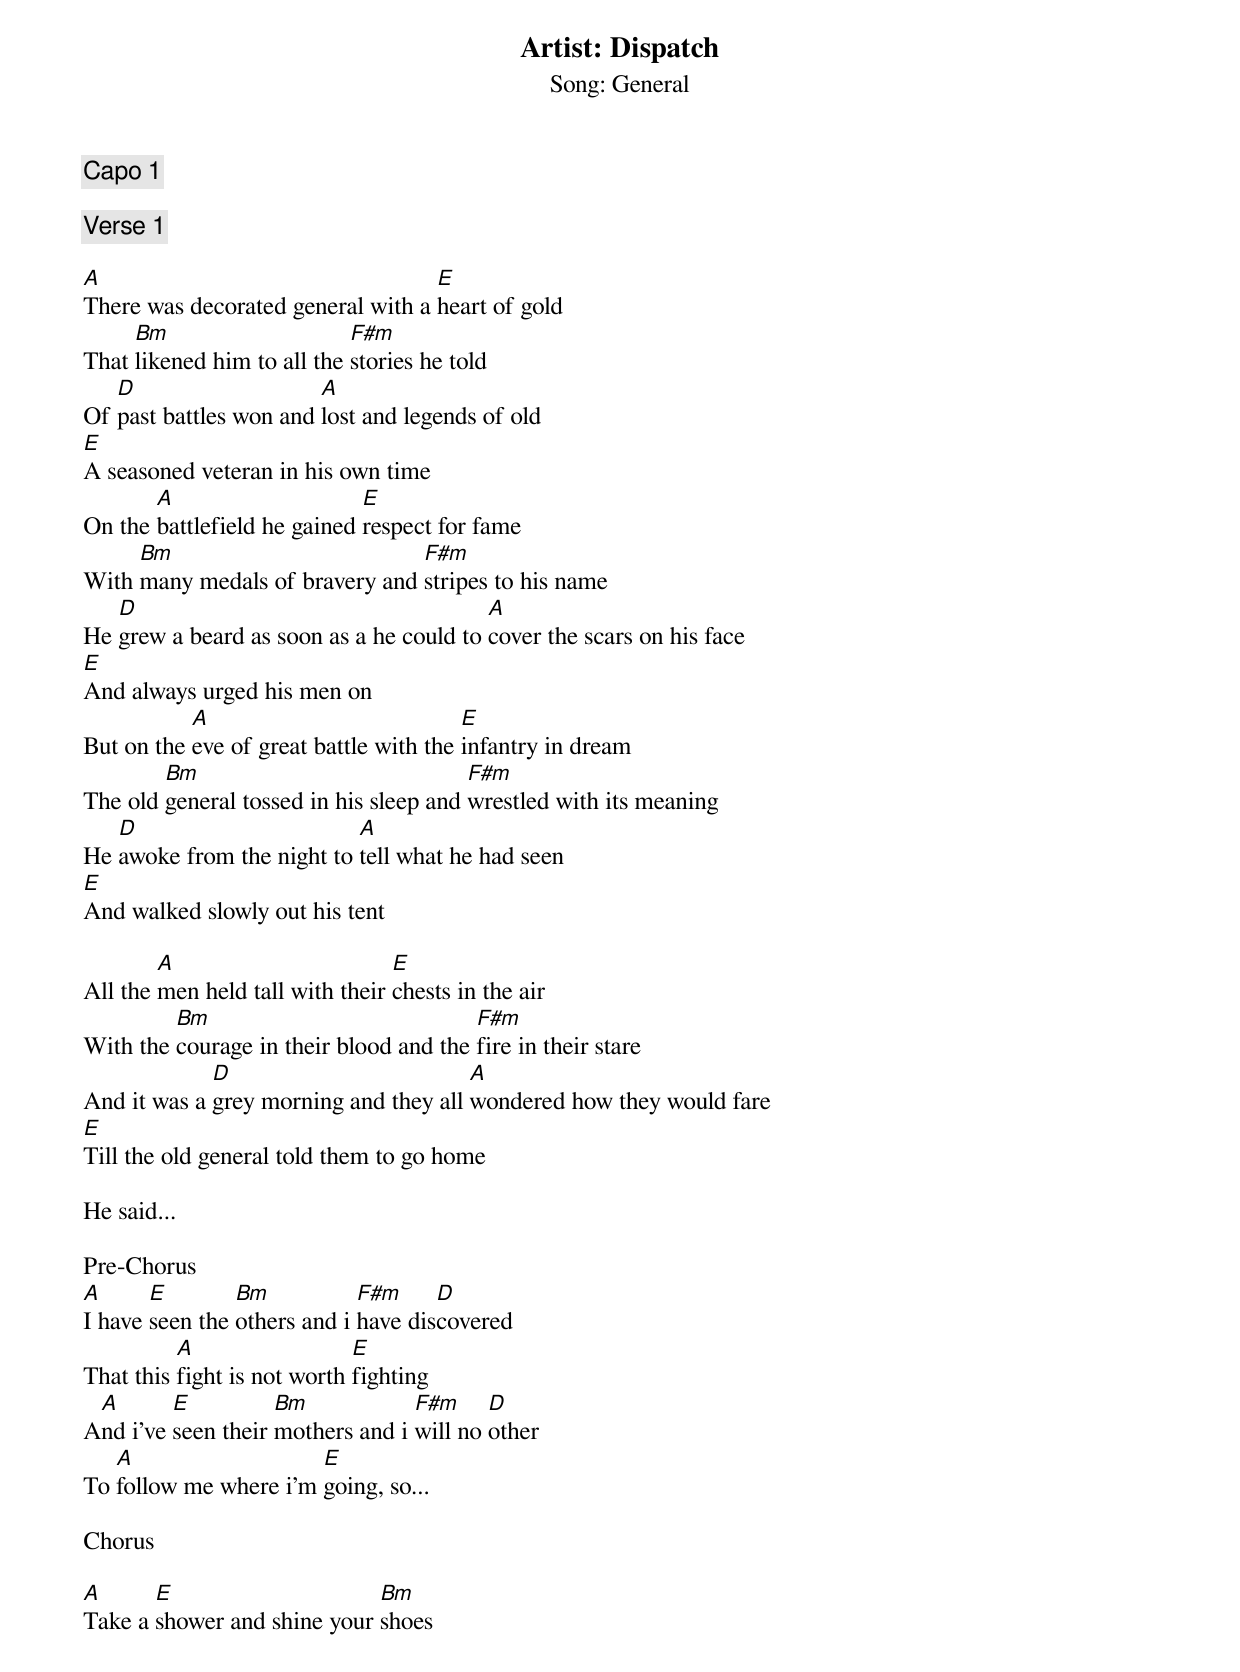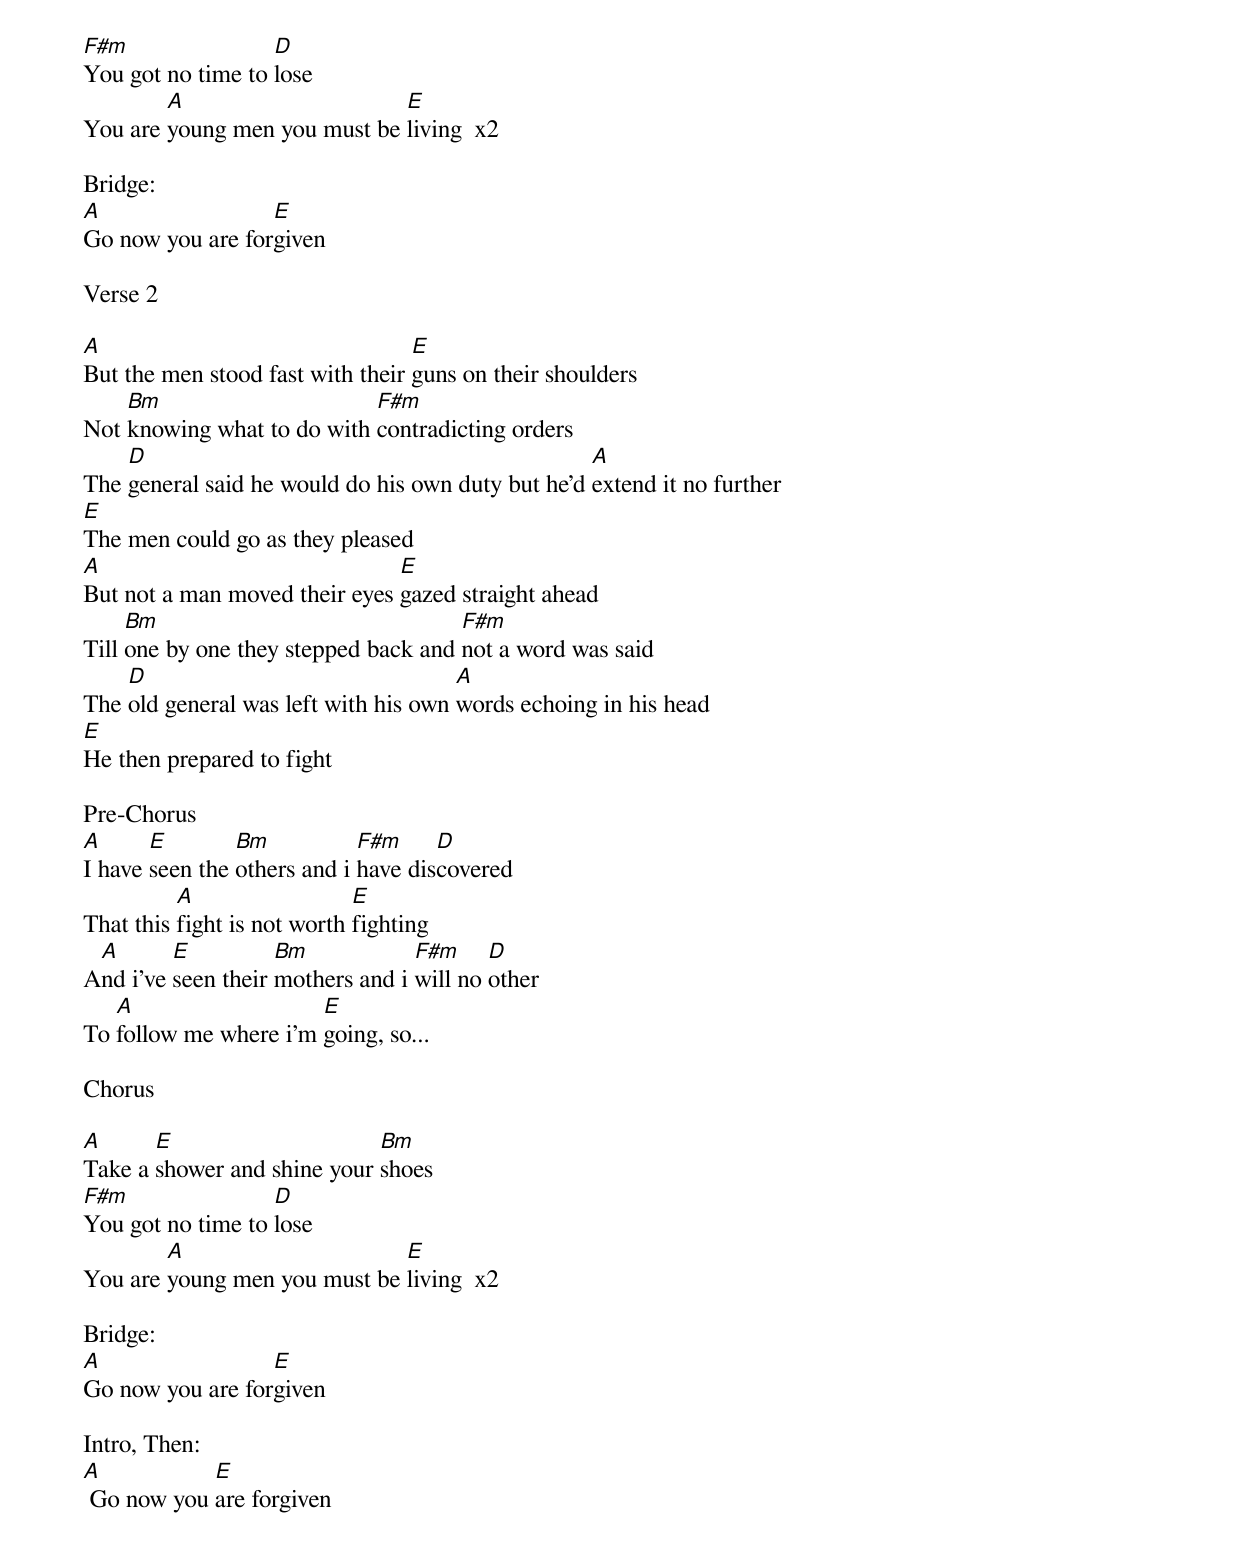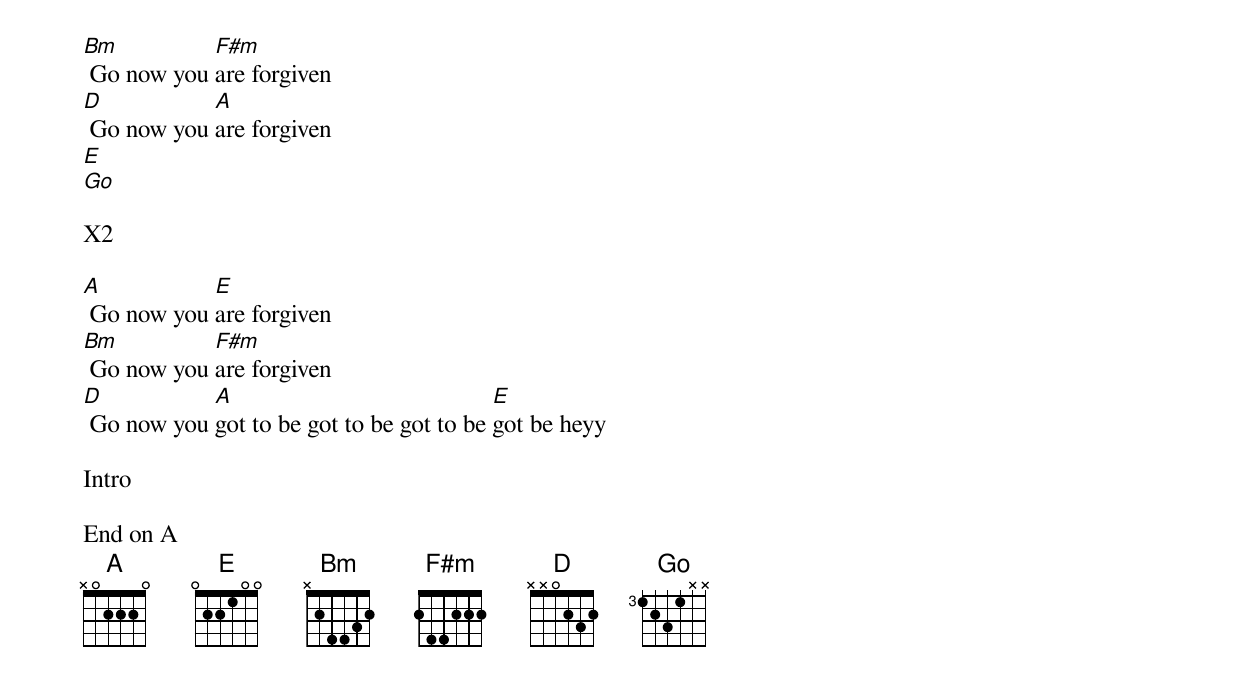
Artist: Dispatch
Song: General

Capo 1

Verse 1

A                                  E
There was decorated general with a heart of gold
     Bm                     F#m
That likened him to all the stories he told
   D                    A
Of past battles won and lost and legends of old
E
A seasoned veteran in his own time
       A                     E
On the battlefield he gained respect for fame
     Bm                         F#m
With many medals of bravery and stripes to his name
   D                                     A
He grew a beard as soon as a he could to cover the scars on his face
E
And always urged his men on
           A                            E
But on the eve of great battle with the infantry in dream
        Bm                              F#m
The old general tossed in his sleep and wrestled with its meaning
   D                       A
He awoke from the night to tell what he had seen
E
And walked slowly out his tent

        A                        E
All the men held tall with their chests in the air
         Bm                             F#m
With the courage in their blood and the fire in their stare
             D                         A
And it was a grey morning and they all wondered how they would fare
E
Till the old general told them to go home

He said...

Pre-Chorus
A      E        Bm           F#m     D
I have seen the others and i have discovered
          A                  E
That this fight is not worth fighting
 A       E          Bm            F#m     D
And i've seen their mothers and i will no other
   A                   E
To follow me where i'm going, so...

Chorus

A      E                     Bm
Take a shower and shine your shoes
F#m                D
You got no time to lose
        A                     E
You are young men you must be living  x2

Bridge:
A                 E
Go now you are forgiven

Verse 2

A                                 E
But the men stood fast with their guns on their shoulders
    Bm                      F#m
Not knowing what to do with contradicting orders
    D                                              A
The general said he would do his own duty but he'd extend it no further
E
The men could go as they pleased
A                              E
But not a man moved their eyes gazed straight ahead
     Bm                               F#m
Till one by one they stepped back and not a word was said
    D                                 A
The old general was left with his own words echoing in his head
E
He then prepared to fight

Pre-Chorus
A      E        Bm           F#m     D
I have seen the others and i have discovered
          A                  E
That this fight is not worth fighting
 A       E          Bm            F#m     D
And i've seen their mothers and i will no other
   A                   E
To follow me where i'm going, so...

Chorus

A      E                     Bm
Take a shower and shine your shoes
F#m                D
You got no time to lose
        A                     E
You are young men you must be living  x2

Bridge:
A                 E
Go now you are forgiven

Intro, Then:
A           E
 Go now you are forgiven
Bm          F#m
 Go now you are forgiven
D           A
 Go now you are forgiven
E
Go

X2

A           E
 Go now you are forgiven
Bm          F#m
 Go now you are forgiven
D           A                             E
 Go now you got to be got to be got to be got be heyy

Intro

End on A
